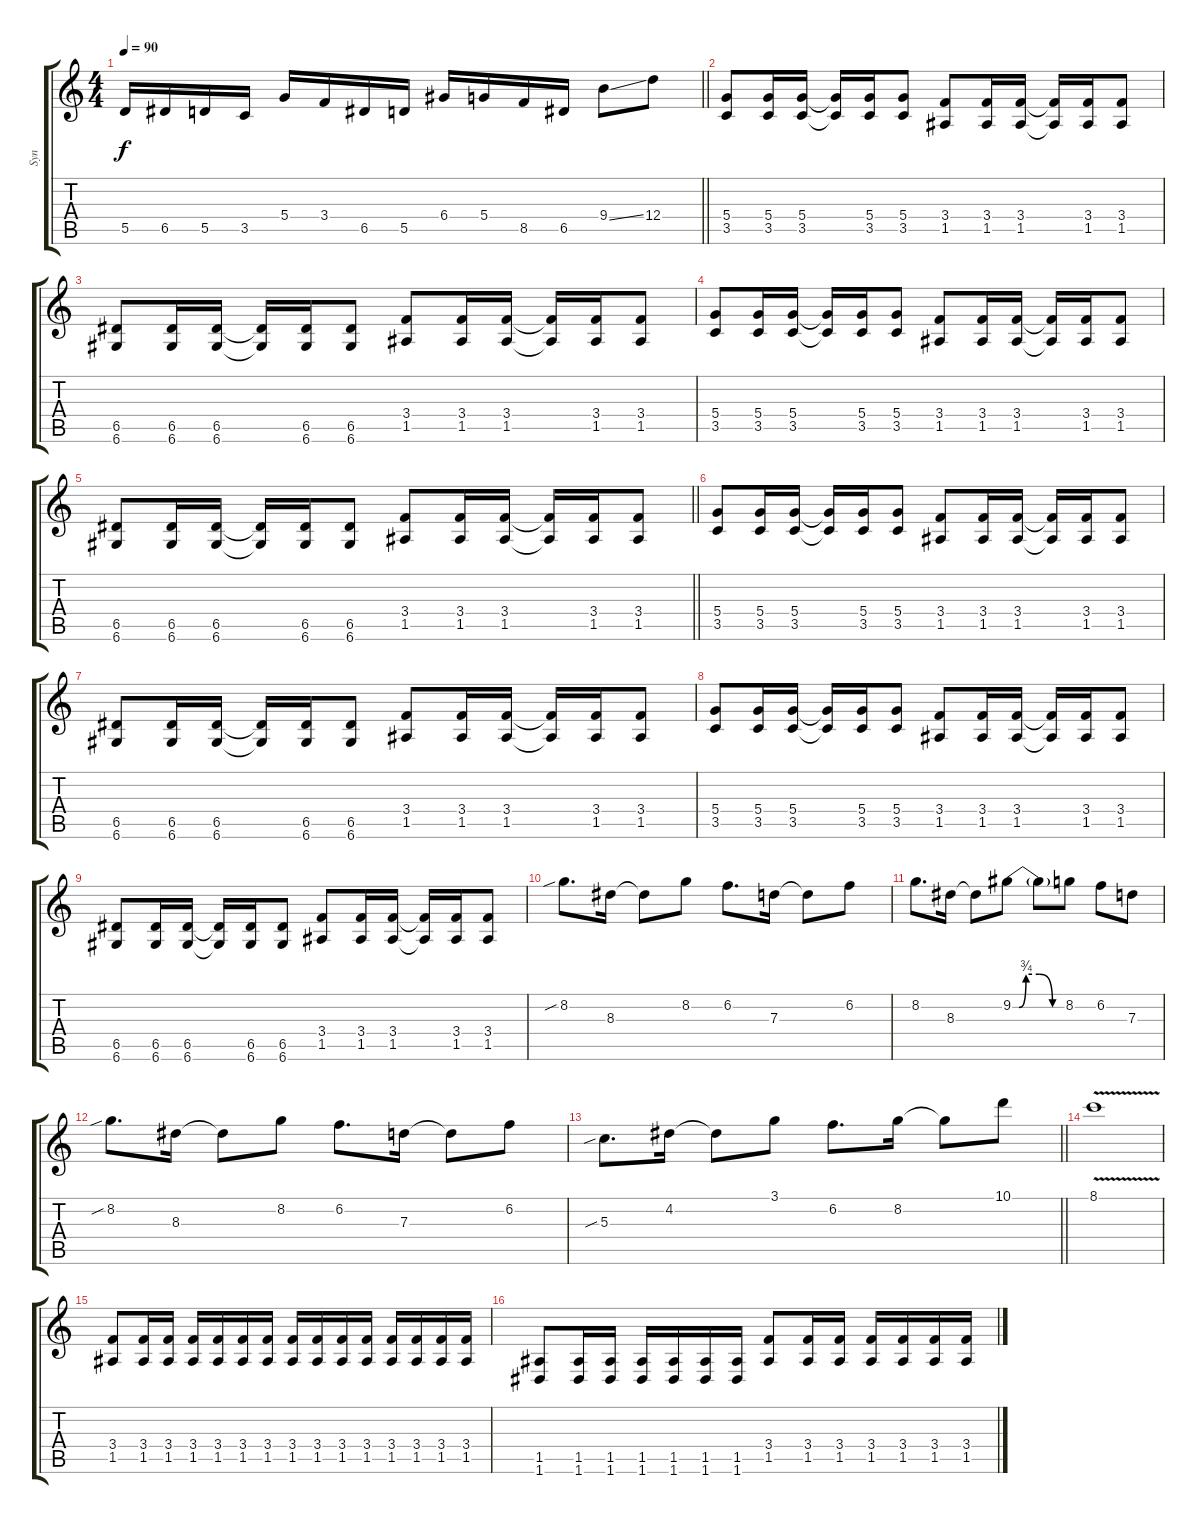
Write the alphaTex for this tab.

\track ("Syn" "Syn") {instrument distortionguitar}
\staff {score tabs}
\tuning (E4 B3 G3 D3 A2 D2) {hide}
\ts (4 4)
\tempo 90
\clef g2
\barLineRight lightlight
\ks c
5.5.16{dy f} 6.5.16 5.5.16 3.5.16 5.4.16 3.4.16 6.5.16 5.5.16 6.4.16 5.4.16 8.5.16 6.5.16 9.4{ss}.8 12.4.8 |
(5.4 3.5).8 (5.4 3.5).16 (5.4 3.5).16 (5.4{t} 3.5{t}).16 (5.4 3.5).16 (5.4 3.5).8 (3.4 1.5).8 (3.4 1.5).16 (3.4 1.5).16 (3.4{t} 1.5{t}).16 (3.4 1.5).16 (3.4 1.5).8 |
(6.5 6.6).8 (6.5 6.6).16 (6.5 6.6).16 (6.5{t} 6.6{t}).16 (6.5 6.6).16 (6.5 6.6).8 (3.4 1.5).8 (3.4 1.5).16 (3.4 1.5).16 (3.4{t} 1.5{t}).16 (3.4 1.5).16 (3.4 1.5).8 |
(5.4 3.5).8 (5.4 3.5).16 (5.4 3.5).16 (5.4{t} 3.5{t}).16 (5.4 3.5).16 (5.4 3.5).8 (3.4 1.5).8 (3.4 1.5).16 (3.4 1.5).16 (3.4{t} 1.5{t}).16 (3.4 1.5).16 (3.4 1.5).8 |
\barLineRight lightlight
(6.5 6.6).8 (6.5 6.6).16 (6.5 6.6).16 (6.5{t} 6.6{t}).16 (6.5 6.6).16 (6.5 6.6).8 (3.4 1.5).8 (3.4 1.5).16 (3.4 1.5).16 (3.4{t} 1.5{t}).16 (3.4 1.5).16 (3.4 1.5).8 |
(5.4 3.5).8 (5.4 3.5).16 (5.4 3.5).16 (5.4{t} 3.5{t}).16 (5.4 3.5).16 (5.4 3.5).8 (3.4 1.5).8 (3.4 1.5).16 (3.4 1.5).16 (3.4{t} 1.5{t}).16 (3.4 1.5).16 (3.4 1.5).8 |
(6.5 6.6).8 (6.5 6.6).16 (6.5 6.6).16 (6.5{t} 6.6{t}).16 (6.5 6.6).16 (6.5 6.6).8 (3.4 1.5).8 (3.4 1.5).16 (3.4 1.5).16 (3.4{t} 1.5{t}).16 (3.4 1.5).16 (3.4 1.5).8 |
(5.4 3.5).8 (5.4 3.5).16 (5.4 3.5).16 (5.4{t} 3.5{t}).16 (5.4 3.5).16 (5.4 3.5).8 (3.4 1.5).8 (3.4 1.5).16 (3.4 1.5).16 (3.4{t} 1.5{t}).16 (3.4 1.5).16 (3.4 1.5).8 |
(6.5 6.6).8 (6.5 6.6).16 (6.5 6.6).16 (6.5{t} 6.6{t}).16 (6.5 6.6).16 (6.5 6.6).8 (3.4 1.5).8 (3.4 1.5).16 (3.4 1.5).16 (3.4{t} 1.5{t}).16 (3.4 1.5).16 (3.4 1.5).8 |
8.2{sib}.8{d} 8.3.16 8.3{t}.8 8.2.8 6.2.8{d} 7.3.16 7.3{t}.8 6.2.8 |
8.2.8{d} 8.3.16 8.3{t}.8 9.2{be (custom 0 0 7 0 15 3 30 3 45 0 60 0)}.8 9.2{t}.8 8.2.8 6.2.8 7.3.8 |
8.2{sib}.8{d} 8.3.16 8.3{t}.8 8.2.8 6.2.8{d} 7.3.16 7.3{t}.8 6.2.8 |
\barLineRight lightlight
5.3{sib}.8{d} 4.2.16 4.2{t}.8 3.1.8 6.2.8{d} 8.2.16 8.2{t}.8 10.1.8 |
8.1{v}.1 |
(3.4 1.5).8 (3.4 1.5).16 (3.4 1.5).16 (3.4 1.5).16 (3.4 1.5).16 (3.4 1.5).16 (3.4 1.5).16 (3.4 1.5).16 (3.4 1.5).16 (3.4 1.5).16 (3.4 1.5).16 (3.4 1.5).16 (3.4 1.5).16 (3.4 1.5).16 (3.4 1.5).16 |
(1.5 1.6).8 (1.5 1.6).16 (1.5 1.6).16 (1.5 1.6).16 (1.5 1.6).16 (1.5 1.6).16 (1.5 1.6).16 (3.4 1.5).8 (3.4 1.5).16 (3.4 1.5).16 (3.4 1.5).16 (3.4 1.5).16 (3.4 1.5).16 (3.4 1.5).16
